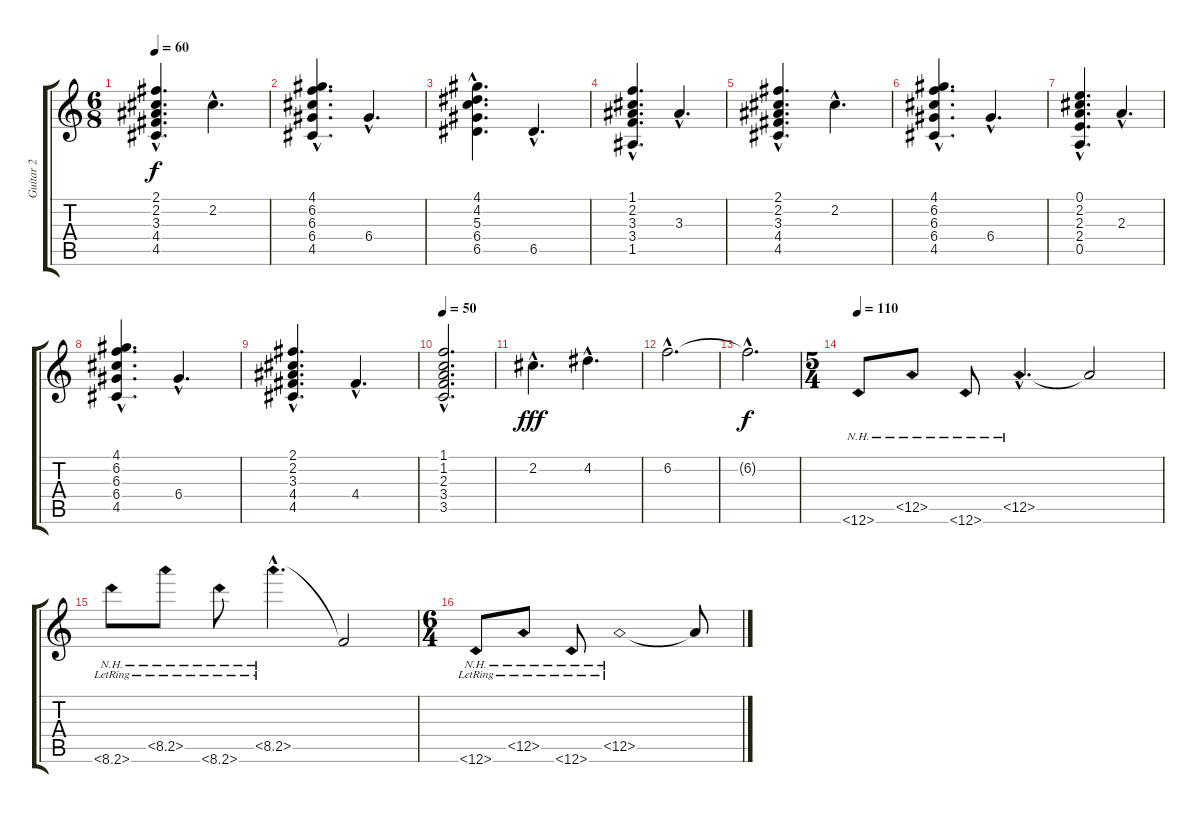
\track ("Guitar 2" "Guitar 2") {instrument acousticguitarsteel}
\staff {score tabs}
\tuning (E4 B3 G3 D3 A2 D2) {hide}
\ts (6 8)
\tempo 60
\clef g2
\ks c
(2.1{hac} 2.2{hac} 3.3{hac} 4.4{hac} 4.5{hac}).4{d dy f} 2.2{hac}.4{d} |
(4.1{hac} 6.2{hac} 6.3{hac} 6.4{hac} 4.5{hac}).4{d} 6.4{hac}.4{d} |
(4.1{hac} 4.2{hac} 5.3{hac} 6.4{hac} 6.5{hac}).4{d} 6.5{hac}.4{d} |
(1.1{hac} 2.2{hac} 3.3{hac} 3.4{hac} 1.5{hac}).4{d} 3.3{hac}.4{d} |
(2.1{hac} 2.2{hac} 3.3{hac} 4.4{hac} 4.5{hac}).4{d} 2.2{hac}.4{d} |
(4.1{hac} 6.2{hac} 6.3{hac} 6.4{hac} 4.5{hac}).4{d} 6.4{hac}.4{d} |
(0.1{hac} 2.2{hac} 2.3{hac} 2.4{hac} 0.5{hac}).4{d} 2.3{hac}.4{d} |
(4.1{hac} 6.2{hac} 6.3{hac} 6.4{hac} 4.5{hac}).4{d} 6.4{hac}.4{d} |
(2.1{hac} 2.2{hac} 3.3{hac} 4.4{hac} 4.5{hac}).4{d} 4.4{hac}.4{d} |
\tempo 50
(1.1{hac} 1.2{hac} 2.3{hac} 3.4{hac} 3.5{hac}).2{d} |
2.2{hac}.4{d dy fff} 4.2{hac}.4{d} |
6.2{hac}.2{d} |
6.2{hac t}.2{d dy f} |
\ts (5 4)
\tempo 110
12.6{nh}.8 12.5{nh}.8 12.6{nh}.8 12.5{nh hac}.4{d} 12.5{t}.2 |
8.6{nh lr}.8 8.5{nh lr}.8 8.6{nh lr}.8 8.5{nh hac lr}.4{d} 8.5{t}.2 |
\ts (6 4)
12.6{nh lr}.8 12.5{nh lr}.8 12.6{nh lr}.8 12.5{nh lr}.1 12.5{t}.8
